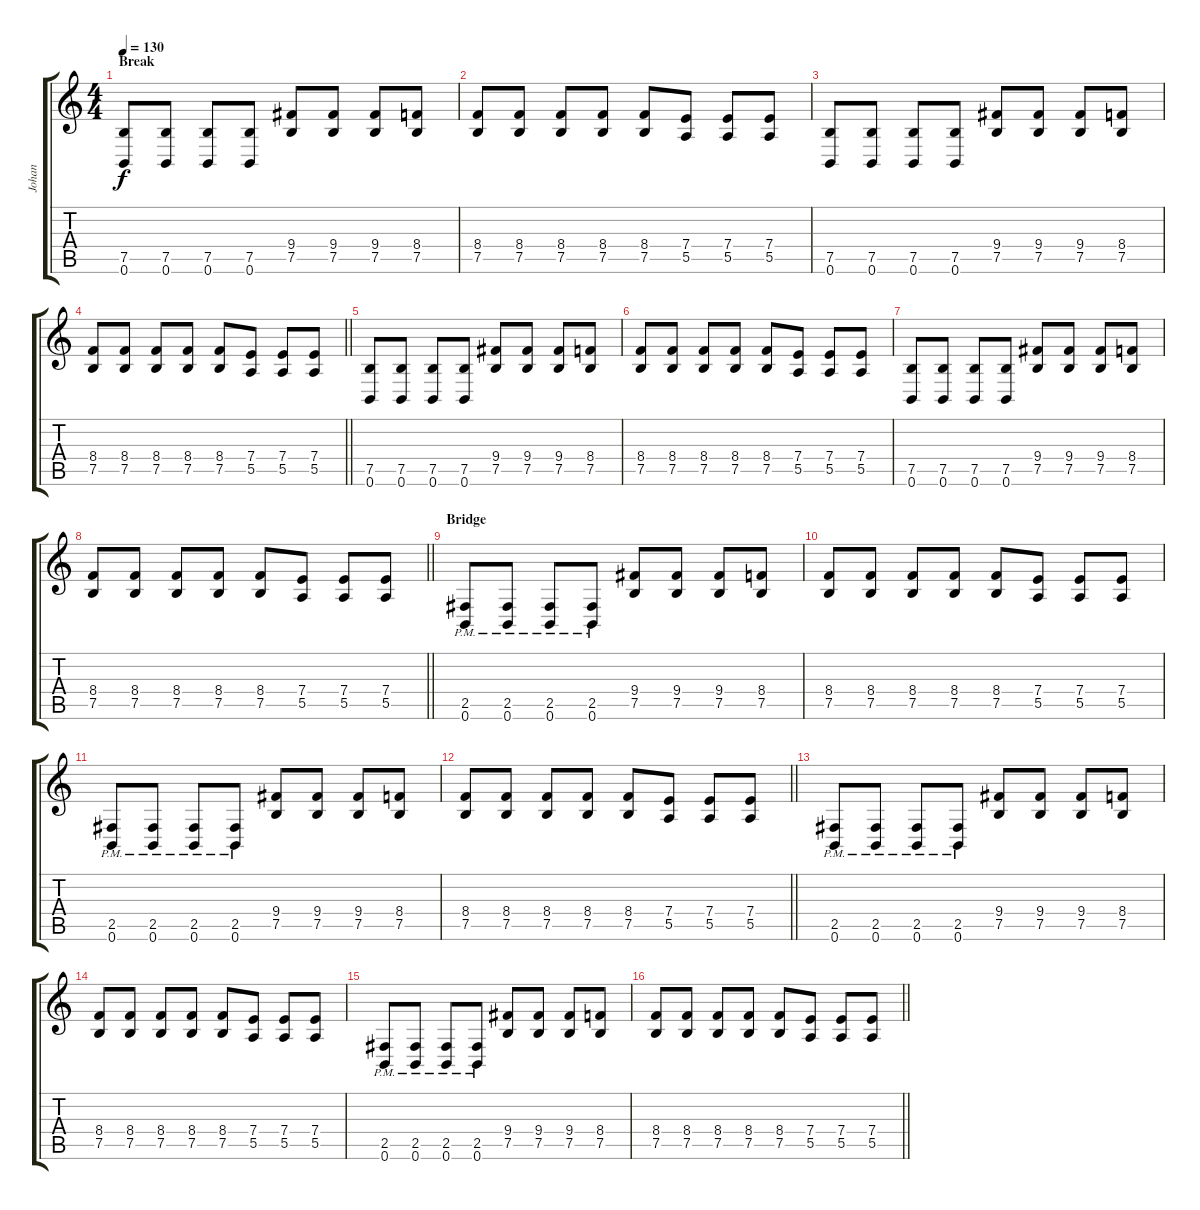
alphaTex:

\track ("Johan" "Johan") {instrument distortionguitar}
\staff {score tabs}
\tuning (B3 Gb3 D3 A2 E2 B1) {hide}
\ts (4 4)
\section ("" "Break")
\tempo 130
\clef g2
\ks c
(7.5 0.6).8{dy f} (7.5 0.6).8 (7.5 0.6).8 (7.5 0.6).8 (9.4 7.5).8 (9.4 7.5).8 (9.4 7.5).8 (8.4 7.5).8 |
(8.4 7.5).8 (8.4 7.5).8 (8.4 7.5).8 (8.4 7.5).8 (8.4 7.5).8 (7.4 5.5).8 (7.4 5.5).8 (7.4 5.5).8 |
(7.5 0.6).8 (7.5 0.6).8 (7.5 0.6).8 (7.5 0.6).8 (9.4 7.5).8 (9.4 7.5).8 (9.4 7.5).8 (8.4 7.5).8 |
\barLineRight lightlight
(8.4 7.5).8 (8.4 7.5).8 (8.4 7.5).8 (8.4 7.5).8 (8.4 7.5).8 (7.4 5.5).8 (7.4 5.5).8 (7.4 5.5).8 |
\section ("" "")
(7.5 0.6).8 (7.5 0.6).8 (7.5 0.6).8 (7.5 0.6).8 (9.4 7.5).8 (9.4 7.5).8 (9.4 7.5).8 (8.4 7.5).8 |
(8.4 7.5).8 (8.4 7.5).8 (8.4 7.5).8 (8.4 7.5).8 (8.4 7.5).8 (7.4 5.5).8 (7.4 5.5).8 (7.4 5.5).8 |
(7.5 0.6).8 (7.5 0.6).8 (7.5 0.6).8 (7.5 0.6).8 (9.4 7.5).8 (9.4 7.5).8 (9.4 7.5).8 (8.4 7.5).8 |
\barLineRight lightlight
(8.4 7.5).8 (8.4 7.5).8 (8.4 7.5).8 (8.4 7.5).8 (8.4 7.5).8 (7.4 5.5).8 (7.4 5.5).8 (7.4 5.5).8 |
\section ("" "Bridge")
(2.5{pm} 0.6{pm}).8{volume 13} (2.5{pm} 0.6{pm}).8 (2.5{pm} 0.6{pm}).8 (2.5{pm} 0.6{pm}).8 (9.4 7.5).8 (9.4 7.5).8 (9.4 7.5).8 (8.4 7.5).8 |
(8.4 7.5).8 (8.4 7.5).8 (8.4 7.5).8 (8.4 7.5).8 (8.4 7.5).8 (7.4 5.5).8 (7.4 5.5).8 (7.4 5.5).8 |
(2.5{pm} 0.6{pm}).8 (2.5{pm} 0.6{pm}).8 (2.5{pm} 0.6{pm}).8 (2.5{pm} 0.6{pm}).8 (9.4 7.5).8 (9.4 7.5).8 (9.4 7.5).8 (8.4 7.5).8 |
\barLineRight lightlight
(8.4 7.5).8 (8.4 7.5).8 (8.4 7.5).8 (8.4 7.5).8 (8.4 7.5).8 (7.4 5.5).8 (7.4 5.5).8 (7.4 5.5).8 |
\section ("" "")
(2.5{pm} 0.6{pm}).8 (2.5{pm} 0.6{pm}).8 (2.5{pm} 0.6{pm}).8 (2.5{pm} 0.6{pm}).8 (9.4 7.5).8 (9.4 7.5).8 (9.4 7.5).8 (8.4 7.5).8 |
(8.4 7.5).8 (8.4 7.5).8 (8.4 7.5).8 (8.4 7.5).8 (8.4 7.5).8 (7.4 5.5).8 (7.4 5.5).8 (7.4 5.5).8 |
(2.5{pm} 0.6{pm}).8 (2.5{pm} 0.6{pm}).8 (2.5{pm} 0.6{pm}).8 (2.5{pm} 0.6{pm}).8 (9.4 7.5).8 (9.4 7.5).8 (9.4 7.5).8 (8.4 7.5).8 |
\barLineRight lightlight
(8.4 7.5).8 (8.4 7.5).8 (8.4 7.5).8 (8.4 7.5).8 (8.4 7.5).8 (7.4 5.5).8 (7.4 5.5).8 (7.4 5.5).8
